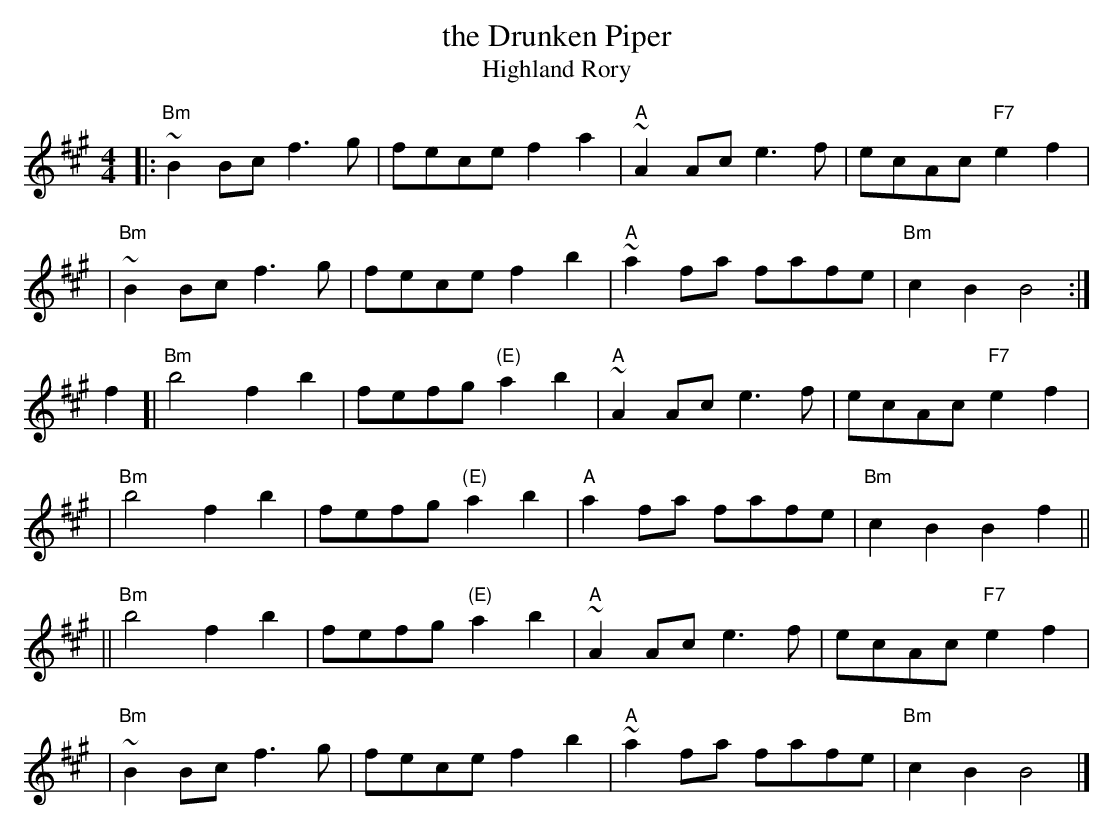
X:1
T: the Drunken Piper
T: Highland Rory
M: 4/4
L: 1/8
K: Bdor
|: "Bm"~B2Bc f3g | fece f2a2 | "A"~A2Ac e3f | ecAc "F7"e2f2 |
|  "Bm"~B2Bc f3g | fece f2b2 | "A"~a2fa fafe | "Bm"c2B2 B4 :|
f2 \
[| "Bm"b4 f2b2 | fefg "(E)"a2b2 | "A"~A2Ac e3f | ecAc "F7"e2f2 |
|  "Bm"b4 f2b2 | fefg "(E)"a2b2 | "A"a2fa fafe | "Bm"c2B2 B2f2 ||
|| "Bm"b4 f2b2 | fefg "(E)"a2b2 | "A"~A2Ac e3f | ecAc "F7"e2f2 |
|  "Bm"~B2Bc f3g | fece f2b2 | "A"~a2fa fafe | "Bm"c2B2 B4 |]
